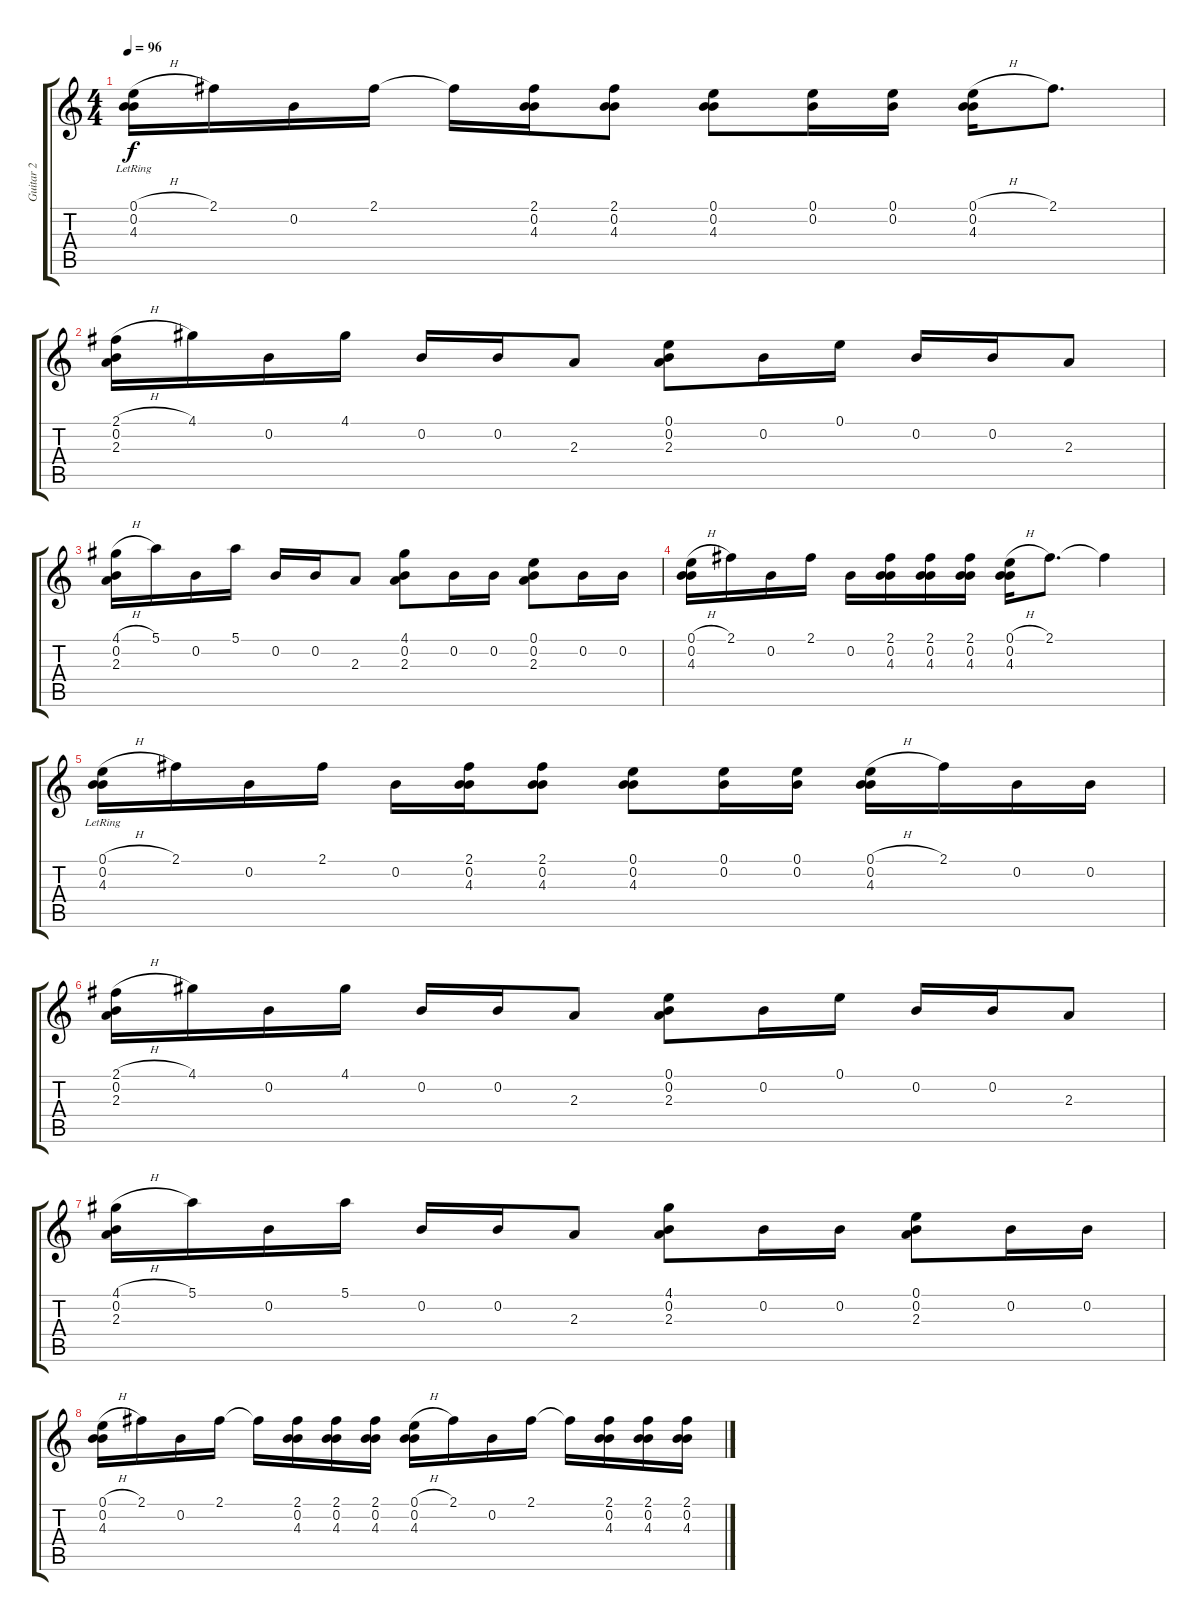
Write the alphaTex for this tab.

\track ("Guitar 2" "Guitar 2") {instrument acousticguitarsteel}
\staff {score tabs}
\tuning (E4 B3 G3 D3 A2 E2) {hide}
\ts (4 4)
\tempo 96
\clef g2
\ks c
(0.1{h} 0.2{lr} 4.3{lr}).16{dy f instrument acousticguitarsteel} 2.1.16 0.2.16 2.1.16 2.1{t}.16 (2.1 0.2 4.3).16 (2.1 0.2 4.3).8 (0.1 0.2 4.3).8 (0.1 0.2).16 (0.1 0.2).16 (0.1{h} 0.2 4.3).16 2.1.8{d} |
(2.1{h} 0.2 2.3).16 4.1.16 0.2.16 4.1.16 0.2.16 0.2.16 2.3.8 (0.1 0.2 2.3).8 0.2.16 0.1.16 0.2.16 0.2.16 2.3.8 |
(4.1{h} 0.2 2.3).16 5.1.16 0.2.16 5.1.16 0.2.16 0.2.16 2.3.8 (4.1 0.2 2.3).8 0.2.16 0.2.16 (0.1 0.2 2.3).8 0.2.16 0.2.16 |
(0.1{h} 0.2 4.3).16 2.1.16 0.2.16 2.1.16 0.2.16 (2.1 0.2 4.3).16 (2.1 0.2 4.3).16 (2.1 0.2 4.3).16 (0.1{h} 0.2 4.3).16 2.1.8{d} 2.1{t}.4 |
(0.1{h} 0.2{lr} 4.3{lr}).16 2.1.16 0.2.16 2.1.16 0.2.16 (2.1 0.2 4.3).16 (2.1 0.2 4.3).8 (0.1 0.2 4.3).8 (0.1 0.2).16 (0.1 0.2).16 (0.1{h} 0.2 4.3).16 2.1.16 0.2.16 0.2.16 |
(2.1{h} 0.2 2.3).16 4.1.16 0.2.16 4.1.16 0.2.16 0.2.16 2.3.8 (0.1 0.2 2.3).8 0.2.16 0.1.16 0.2.16 0.2.16 2.3.8 |
(4.1{h} 0.2 2.3).16 5.1.16 0.2.16 5.1.16 0.2.16 0.2.16 2.3.8 (4.1 0.2 2.3).8 0.2.16 0.2.16 (0.1 0.2 2.3).8 0.2.16 0.2.16 |
(0.1{h} 0.2 4.3).16 2.1.16 0.2.16 2.1.16 2.1{t}.16 (2.1 0.2 4.3).16 (2.1 0.2 4.3).16 (2.1 0.2 4.3).16 (0.1{h} 0.2 4.3).16 2.1.16 0.2.16 2.1.16 2.1{t}.16 (2.1 0.2 4.3).16 (2.1 0.2 4.3).16 (2.1 0.2 4.3).16
